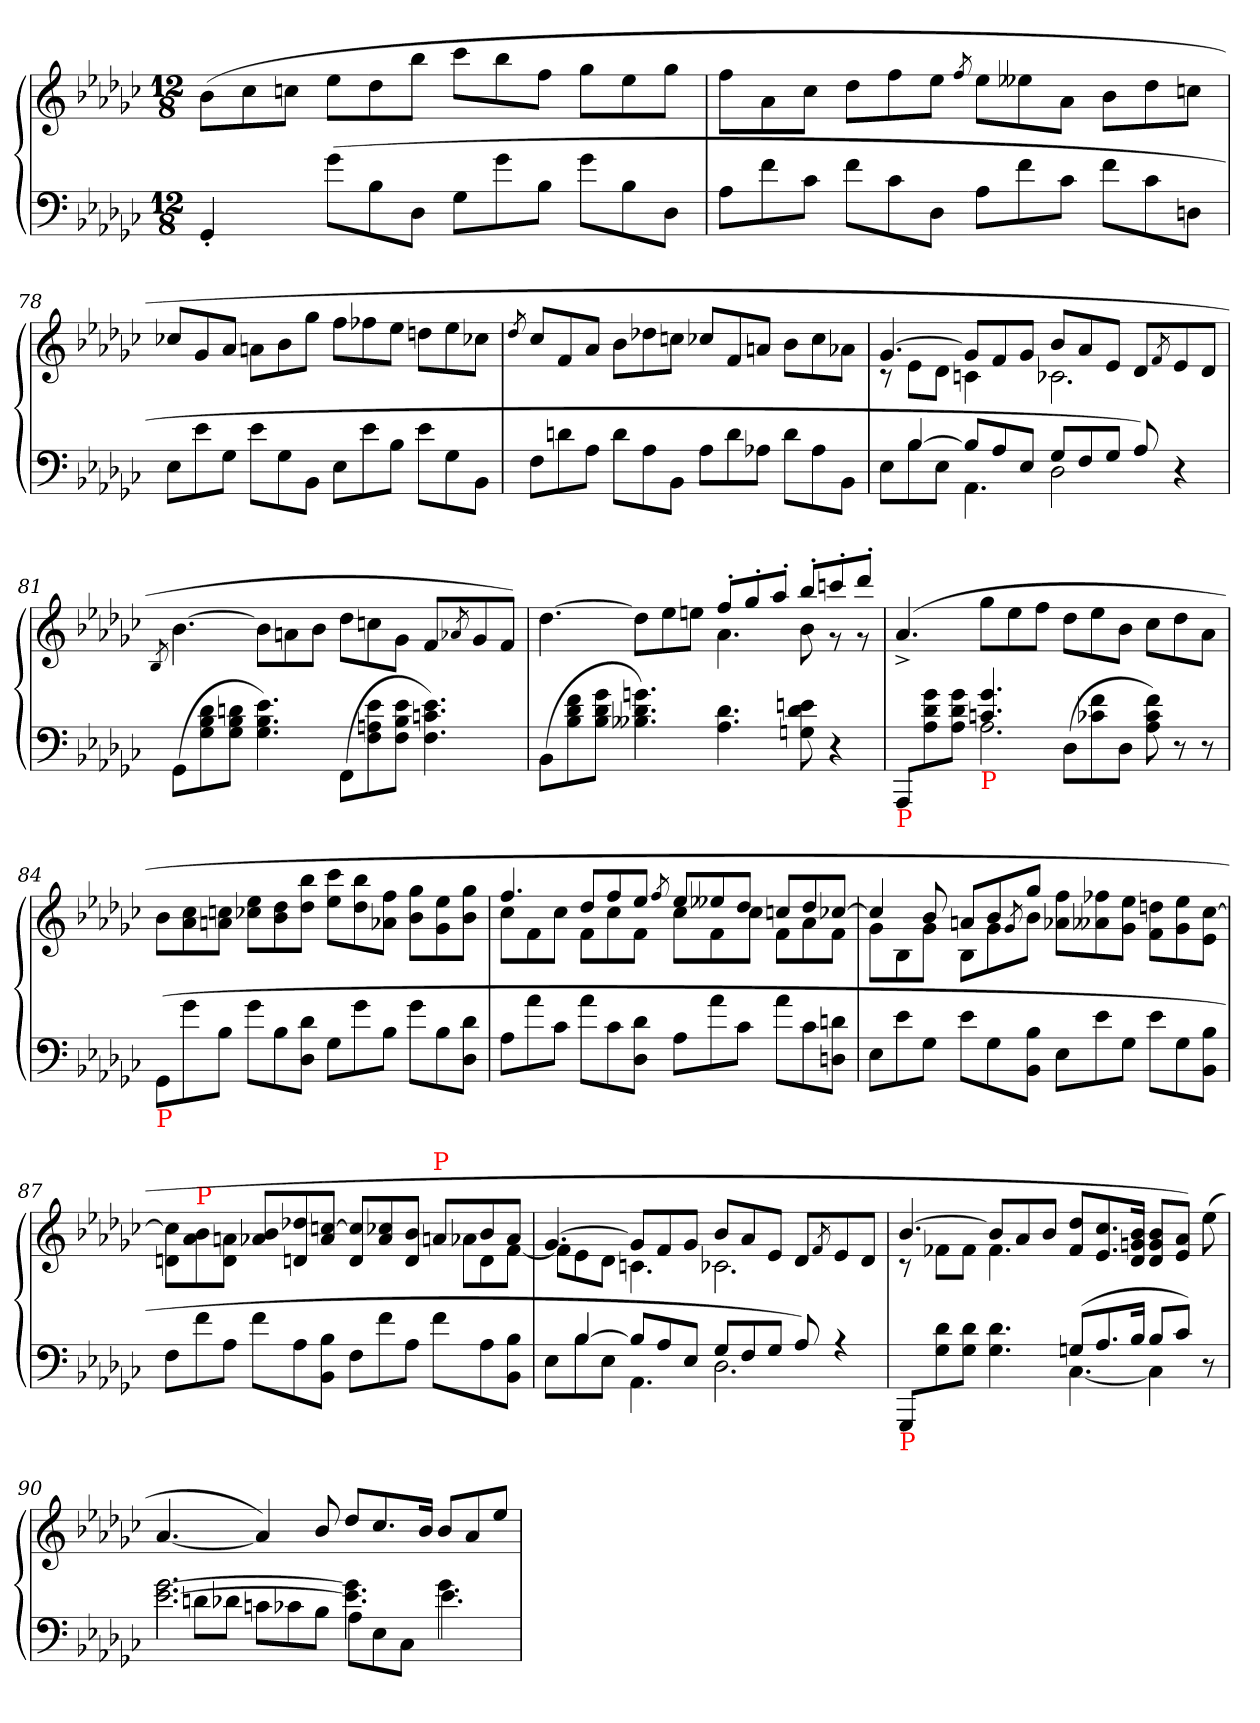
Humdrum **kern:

**kern	**kern
*part1	*part1
*staff2	*staff1
*clefF4	*clefG2
*k[b-e-a-d-g-c-]	*k[b-e-a-d-g-c-]
*e-:	*e-:
*M12/8	*M12/8
=	=
4GG-'<	(>8b-L
.	8cc-
8ryy	8ccnJ
(>8g-L	8ee-L
8B-	8dd-
8D-J	8bb-J
8G-L	8ccc-L
8g-	8bb-
8B-J	8ffJ
8g-L	8gg-L
8B-	8ee-
8D-J	8gg-J
=77	=77
8A-L	8ffL
8f	8a-
8c-J	8cc-J
8fL	8dd-L
8c-	8ff
8D-J	8ee-J
.	8qff/
8A-L	8ee-L
8f	8ee--X
8c-J	8a-J
8fL	8b-L
8c-	8dd-
8DnJ	8ccnJ
=78	=78
8E-L	8cc-X/L
8e-	8g-/
8G-J	8a-/J
8e-L	8anL
8G-	8b-
8BB-J	8gg-J
8E-L	8ffL
8e-	8ff-X
8B-J	8ee-J
8e-L	8ddnL
8G-	8ee-
8BB-J	8cc-XJ
=79	=79
.	8qdd-/
8FL	8cc-/L
8dn	8f/
8A-J	8a-/J
8dL	8b-L
8A-	8dd-X
8BB-J	8ccnJ
8A-L	8cc-X/L
8d	8f/
8A-XJ	8an/J
8dL	8b-L
8A-	8cc-
8BB-J	8a-XJ
=80	=80
*^	*^
8ryy	8E-L	[4.g-	8rc
[4B-	8B-	.	8e-L
.	8E-J	.	8d-J
8B-L]	4.AA-	8g-L]	4cn
8A-	.	8f	.
8E-J	.	8g-J	8ryy
8G-L	2D-	8b-L	2.c-X
8F	.	8a-	.
8G-J	.	8e-J	.
8A-)	.	8d-L	.
.	.	8qf/	.
4r	4ryy	8e-	.
.	.	8d-J	.
*v	*v	*	*
*	*v	*v
=81	=81
.	8qB-/
(>8GG-L	[4.b-
8d- 8B- 8G-	.
8dn 8B- 8G-J	.
4.e- 4.B- 4.G-)	8b-\L]
.	8an\
.	8b-\J
(>8FFL	8dd-L
8e- 8An 8F	8ccn
8e- 8B- 8FJ	8g-J
4.e- 4.cn 4.F)	8f/L
.	8qa-X/
.	8g-/
.	8f/J)
=82	=82
*	*^
(>8BB-L	[4.dd-	4.ryy
8f 8d- 8B-	.	.
8g- 8d- 8B-J	.	.
4.gn 4.d- 4.B--X)	8dd-L]	4.ryy
.	8ee-	.
.	8eenJ	.
4.d- 4.A-	8ff'>/L	4.a-
.	8gg-'>/	.
.	8aa-'>/J	.
8en 8d- 8Gn	8bb-'>/L	8b-
4r	8cccn'>/	8r
.	8ddd-'>/J	8r
=83	=83	=83
*^	*	*
!LO:TX:b:color=red:t=P	!	!	!
*	*	*v	*v
8AAA-/L	8ryy	(>4.a-^>
8g-\ 8d-\ 8A-\	8ryy	.
8g-\ 8d-\ 8A-\J	8ryy	.
!LO:TX:b:color=red:t=P	!	!
4.g- 4.cn	2.A-)	8gg-L
.	.	8ee-
.	.	8ffJ
(>8D-\L	.	8dd-L
8f\ 8c-X\	.	8ee-
8D-\J	.	8b-J
(<8f\ 8c-\ 8A-\)	4.ryy	8cc-L
8r	.	8dd-
8r	.	8a-J
*v	*v	*
=84	=84
!LO:TX:b:color=red:t=P	!
(>8GG-/L	8b-L
8g-\	8cc- 8a-
8B-\J	8ccn 8anJ
8g-L	8ee- 8cc-XL
8B-	8dd- 8b-
8d- 8D-J	8bb- 8dd-J
8G-L	8ccc- 8ee-L
8g-	8bb- 8dd-
8B-J	8ff 8a-XJ
8g-L	8gg- 8b-L
8B-	8ee- 8g-
8d- 8D-J	8gg- 8b-J
=85	=85
*	*^
8A-L	4.ff	8cc-L
8a-	.	8f
8c-J	.	8cc-J
8a-L	8dd-L	8fL
8c-	8ff	8cc-
8d- 8D-J	8ee-J	8fJ
.	8qff/	.
8A-L	8ee-L	8cc-L
8a-	8ee--X	8f
8c-J	8dd-J	8cc-J
8a-L	8ccnL	8fL
8c-	8dd-	8a-
8dn 8DnJ	[8cc-XJ	8fJ
=86	=86	=86
8E-L	4cc-]	8g-L
8e-	.	8B-
8G-J	8b-	8g-J
8e-L	8anL	8B-L
8G-	8b-	8g-
.	.	8qg-/
8B- 8BB-J	8gg-J	8b-J
8E-L	8ff\ 8a-X\L	4.ryy
8e-	8ff-X 8a--X	.
8G-J	8ee- 8g-J	.
8e-L	8ddn\ 8f\L	4.ryy
8G-	8ee-\ 8g-\	.
8B- 8BB-J	[8cc-\ 8e-\J	.
=87	=87	=87
8FL	8cc-]\ 8dn\L	4.ryy
!	!LO:TX:a:color=red:t=P	!
8f	8b-\ 8a-\	.
8A-J	8an\ 8d\J	.
8fL	8b-/ 8a-X/L	4.ryy
8A-	8dd-X/ 8dn/	.
8B- 8BB-J	[8ccn/ 8a-/J	.
8FL	8cc]/ 8d/L	4.ryy
8f	8cc-X/ 8a-/	.
8A-J	8b-/ 8d/J	.
!	!LO:TX:a:color=red:t=P	!
8fL	8anL	8a-XL
8A-	8b-	8d
8B- 8BB-J	8a-J	[8fJ
=88	=88	=88
*^	*	*
8ryy	8E-L	[4.g-	8fL]
[4B-	8B-	.	8e-
.	8E-J	.	8d-J
8B-L]	4.AA-	8g-L]	4.cn
8A-	.	8f	.
8E-J	.	8g-J	.
8G-L	2.D-	8b-L	2.c-X
8F	.	8a-	.
8G-J	.	8e-J	.
8A-)	.	8d-L	.
.	.	8qf/	.
4rA	.	8e-	.
.	.	8d-J	.
=89	=89	=89	=89
!LO:TX:b:color=red:t=P	!	!	!
8GGG-/L	2.ryy	[4.b-	8rc
8d-\ 8G-\	.	.	8f-XL
8d-\ 8G-\J	.	.	8f-J
4.d- 4.G-	.	8b-L]	4.f-
.	.	8a-	.
.	.	8b-J	.
(>8GnL	[4.C-	8dd- 8f-L	2.ryy
8.A-	.	8.cc- 8.e-	.
16B-Jk	.	16b- 16gn 16d-Jk	.
8B-L	4C-]	8b- 8g 8d-L	.
8c-J)	.	8a- 8e-J)	.
8ryy	8r	(>8ee-\	.
*	*	*v	*v
=90	=90	=90
!	!LO:N:vis=2.	!
[2.g-\ [2.e-\	8g-\ 8e-\	[4.a-/
.	8dn\L	.
.	8d-X\J	.
.	8cn\L	4a-])
.	8c-X\	.
.	8B-\J	8b-/
4.g-]\ 4.e-]\	8A-\L	8dd-/L
.	8E-\	8.cc-/
.	8C-\J	.
.	.	16b-/Jk
4.g-\	4.e-	8b-/L
.	.	8a-/
.	.	8ee-/J
*v	*v	*
=	=
*-	*-
